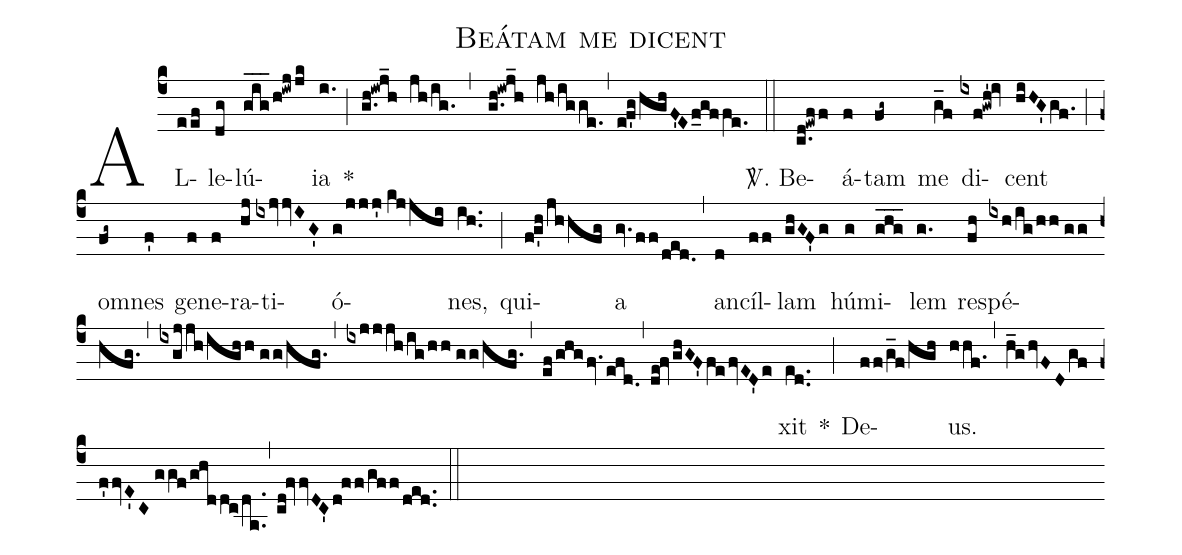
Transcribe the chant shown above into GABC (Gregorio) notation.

name:Beátam me dicent;
%%
(c4) AL(eef)le(dg)lú(gig___/h!iwjjk)ia(i.) *(;) (g.h!iwj_h jh/ig.,g.h!iwj_h jh/igge.,e!f'g/hghF'Ef_gffe.) (::)

<sp>V/</sp>. Be(c.d!ewff)á(f)tam(fg~) me(g_f) di(ixf!gwh'!iv)cent(hiHG'gf.) (;) o(fg~)mnes(f') ge(f)ne(f)ra(hj)ti(ixjvvIG')ó(g/jjj'//kjjhi)nes,(ih..) (;) qui(f!g'h/jhhfg)a(gv.ff/ded.) (,) an(d)cíl(ff)lam(ghGF'g) hú(g)mi(ghg___)lem(g.) re(fh)spé(ixh/ig/hh//gg/hfg.,ixgjjh/ighh//gg/hfg.,ixjjjh/ig/hh//gg/hfg.,ef/ghgfv.efd.,de!fvghGF'fefvED'e)xit(ed..) *(;) De(ff/g_f/hgh)us.(hhf.,h_ghvFDgff'fvE'C//ggf/ghddc/da..,cd!fvvDC'd!ff/gff/ded..) (::)
